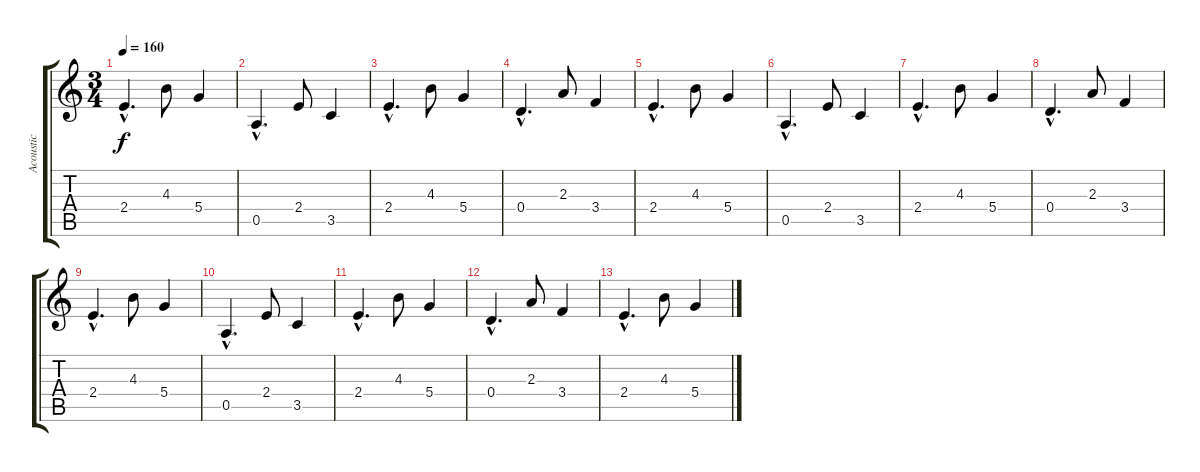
\track ("Acoustic" "Acoustic") {instrument acousticguitarsteel}
\staff {score tabs}
\tuning (E4 B3 G3 D3 A2 E2) {hide}
\ts (3 4)
\tempo 160
\clef g2
\ks c
2.4{hac}.4{d dy f} 4.3.8 5.4.4 |
0.5{hac}.4{d} 2.4.8 3.5.4 |
2.4{hac}.4{d} 4.3.8 5.4.4 |
0.4{hac}.4{d} 2.3.8 3.4.4 |
2.4{hac}.4{d} 4.3.8 5.4.4 |
0.5{hac}.4{d} 2.4.8 3.5.4 |
2.4{hac}.4{d} 4.3.8 5.4.4 |
0.4{hac}.4{d} 2.3.8 3.4.4 |
2.4{hac}.4{d} 4.3.8 5.4.4 |
0.5{hac}.4{d volume 8} 2.4.8 3.5.4 |
2.4{hac}.4{d} 4.3.8 5.4.4 |
0.4{hac}.4{d volume 0} 2.3.8 3.4.4 |
2.4{hac}.4{d} 4.3.8 5.4.4
